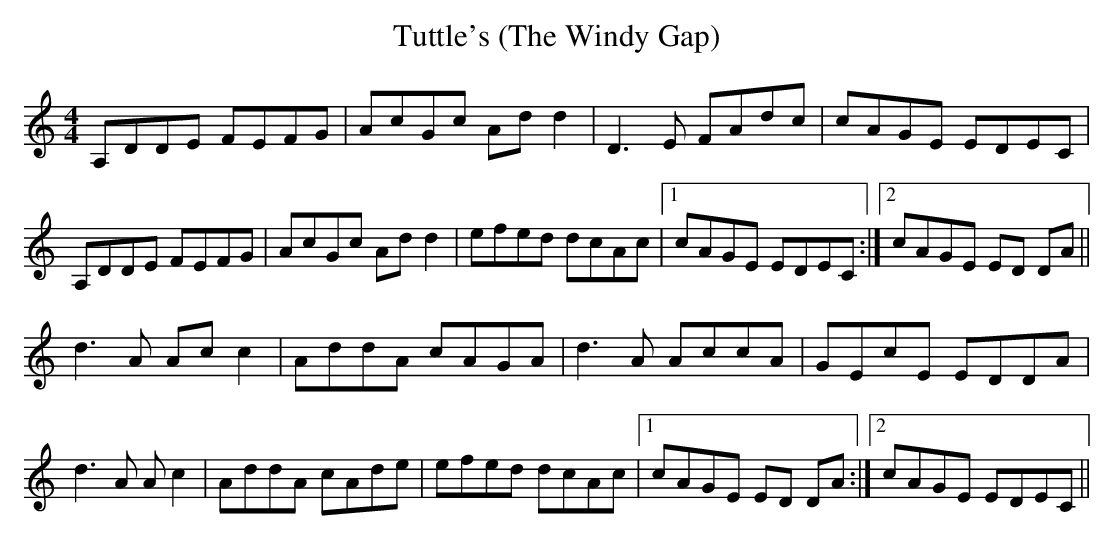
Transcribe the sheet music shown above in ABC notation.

X:1
T:Tuttle's (The Windy Gap)
M:4/4
L:1/8
K:Ddor
A,DDE FEFG | AcGc Ad d2 | D3E FAdc | cAGE EDEC |
A,DDE FEFG | AcGc Ad d2 | efed dcAc |1 cAGE EDEC :|2 cAGE ED DA||
d3A Acc2 | AddA cAGA | d3A AccA | GEcE EDDA |
d3A Ac2 | AddA cAde | efed dcAc |1 cAGE ED DA :|2 cAGE EDEC||
